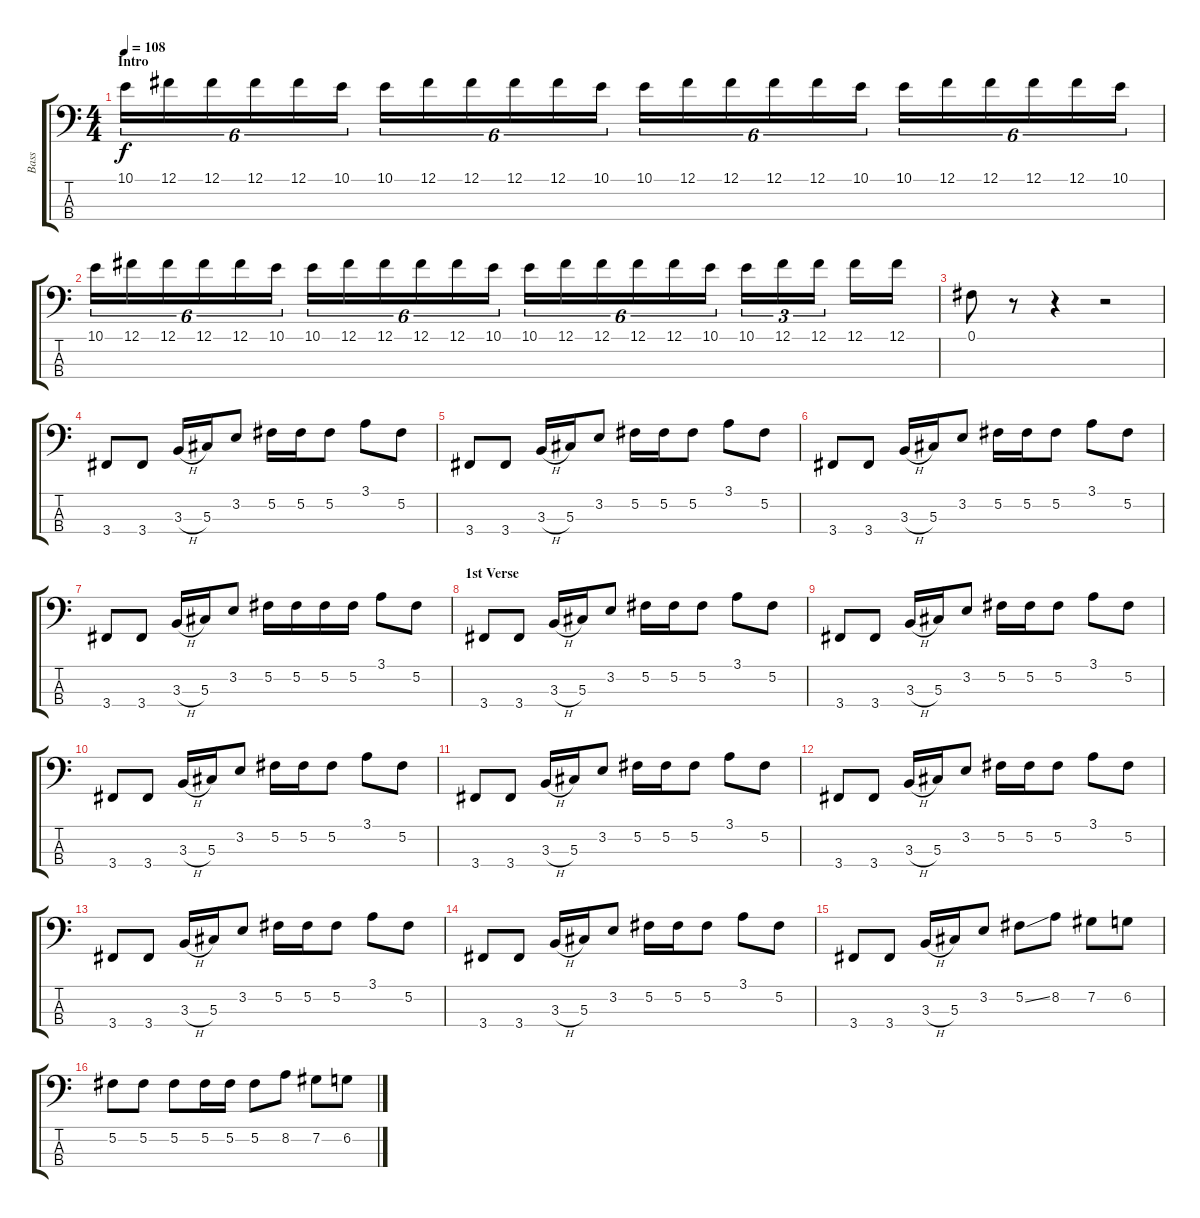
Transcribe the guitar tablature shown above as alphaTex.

\track ("Bass" "Bass") {instrument electricbassfinger}
\staff {score tabs}
\tuning (Gb2 Db2 Ab1 Eb1) {hide}
\ts (4 4)
\section ("" "Intro")
\tempo 108
\clef f4
\ks c
10.1.16{tu (6 4) dy f instrument electricbassfinger} 12.1.16{tu (6 4)} 12.1.16{tu (6 4)} 12.1.16{tu (6 4)} 12.1.16{tu (6 4)} 10.1.16{tu (6 4)} 10.1.16{tu (6 4)} 12.1.16{tu (6 4)} 12.1.16{tu (6 4)} 12.1.16{tu (6 4)} 12.1.16{tu (6 4)} 10.1.16{tu (6 4)} 10.1.16{tu (6 4)} 12.1.16{tu (6 4)} 12.1.16{tu (6 4)} 12.1.16{tu (6 4)} 12.1.16{tu (6 4)} 10.1.16{tu (6 4)} 10.1.16{tu (6 4)} 12.1.16{tu (6 4)} 12.1.16{tu (6 4)} 12.1.16{tu (6 4)} 12.1.16{tu (6 4)} 10.1.16{tu (6 4)} |
10.1.16{tu (6 4)} 12.1.16{tu (6 4)} 12.1.16{tu (6 4)} 12.1.16{tu (6 4)} 12.1.16{tu (6 4)} 10.1.16{tu (6 4)} 10.1.16{tu (6 4)} 12.1.16{tu (6 4)} 12.1.16{tu (6 4)} 12.1.16{tu (6 4)} 12.1.16{tu (6 4)} 10.1.16{tu (6 4)} 10.1.16{tu (6 4)} 12.1.16{tu (6 4)} 12.1.16{tu (6 4)} 12.1.16{tu (6 4)} 12.1.16{tu (6 4)} 10.1.16{tu (6 4)} 10.1.16{tu (3 2)} 12.1.16{tu (3 2)} 12.1.16{tu (3 2)} 12.1.16 12.1.16 |
0.1.8 r.8 r.4 r.2 |
3.4.8 3.4.8 3.3{h}.16 5.3.16 3.2.8 5.2.16 5.2.16 5.2.8 3.1.8 5.2.8 |
3.4.8 3.4.8 3.3{h}.16 5.3.16 3.2.8 5.2.16 5.2.16 5.2.8 3.1.8 5.2.8 |
3.4.8 3.4.8 3.3{h}.16 5.3.16 3.2.8 5.2.16 5.2.16 5.2.8 3.1.8 5.2.8 |
3.4.8 3.4.8 3.3{h}.16 5.3.16 3.2.8 5.2.16 5.2.16 5.2.16 5.2.16 3.1.8 5.2.8 |
\section ("" "1st Verse")
3.4.8 3.4.8 3.3{h}.16 5.3.16 3.2.8 5.2.16 5.2.16 5.2.8 3.1.8 5.2.8 |
3.4.8 3.4.8 3.3{h}.16 5.3.16 3.2.8 5.2.16 5.2.16 5.2.8 3.1.8 5.2.8 |
3.4.8 3.4.8 3.3{h}.16 5.3.16 3.2.8 5.2.16 5.2.16 5.2.8 3.1.8 5.2.8 |
3.4.8 3.4.8 3.3{h}.16 5.3.16 3.2.8 5.2.16 5.2.16 5.2.8 3.1.8 5.2.8 |
3.4.8 3.4.8 3.3{h}.16 5.3.16 3.2.8 5.2.16 5.2.16 5.2.8 3.1.8 5.2.8 |
3.4.8 3.4.8 3.3{h}.16 5.3.16 3.2.8 5.2.16 5.2.16 5.2.8 3.1.8 5.2.8 |
3.4.8 3.4.8 3.3{h}.16 5.3.16 3.2.8 5.2.16 5.2.16 5.2.8 3.1.8 5.2.8 |
3.4.8 3.4.8 3.3{h}.16 5.3.16 3.2.8 5.2{ss}.8 8.2.8 7.2.8 6.2.8 |
5.2.8 5.2.8 5.2.8 5.2.16 5.2.16 5.2.8 8.2.8 7.2.8 6.2.8
